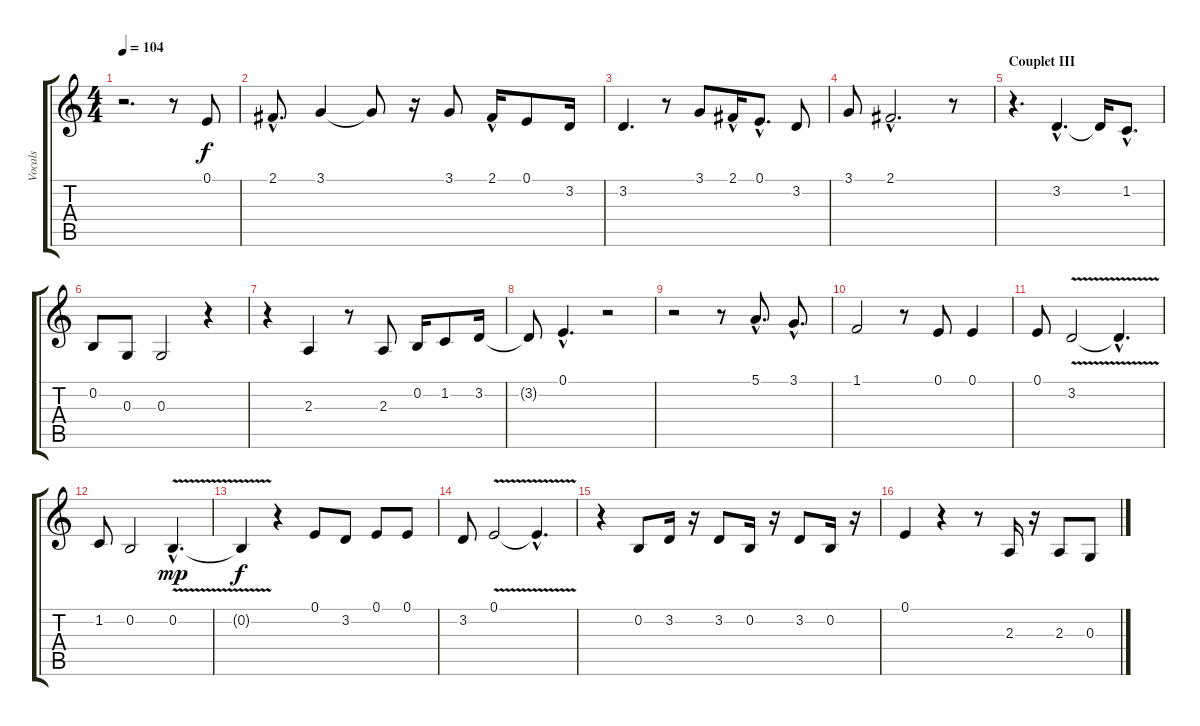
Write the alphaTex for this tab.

\track ("Vocals" "Vocals") {instrument tenorsax}
\staff {score tabs}
\tuning (E4 B3 G3 D3 A2 E2) {hide}
\ts (4 4)
\tempo 104
\clef g2
\ks c
r.2{d dy f} r.8 0.1.8 |
2.1{hac}.8{d} 3.1.4 3.1{t}.8 r.16 3.1.8 2.1{hac}.16 0.1.8 3.2.16 |
3.2.4{d} r.8 3.1.8 2.1{hac}.16 0.1{hac}.8{d} 3.2.8 |
3.1.8 2.1{hac}.2{d} r.8 |
\section ("" "Couplet III")
r.4{d} 3.2{hac}.4{d} 3.2{t}.16 1.2{hac}.8{d} |
0.2.8 0.3.8 0.3.2 r.4 |
r.4 2.3.4 r.8 2.3.8 0.2.16 1.2.8 3.2.16 |
3.2{t}.8 0.1{hac}.4{d} r.2 |
r.2 r.8 5.1{hac}.8{d} 3.1{hac}.8{d} |
1.1.2 r.8 0.1.8 0.1.4 |
0.1.8 3.2{v}.2 3.2{hac t}.4{d} |
1.2.8 0.2.2 0.2{v hac}.4{d dy mp} |
0.2{t}.4{dy f} r.4 0.1.8 3.2.8 0.1.8 0.1.8 |
3.2.8 0.1{v}.2 0.1{hac t}.4{d} |
r.4 0.2.8 3.2.16 r.16 3.2.8 0.2.16 r.16 3.2.8 0.2.16 r.16 |
0.1.4 r.4 r.8 2.3.16 r.16 2.3.8 0.3.8
